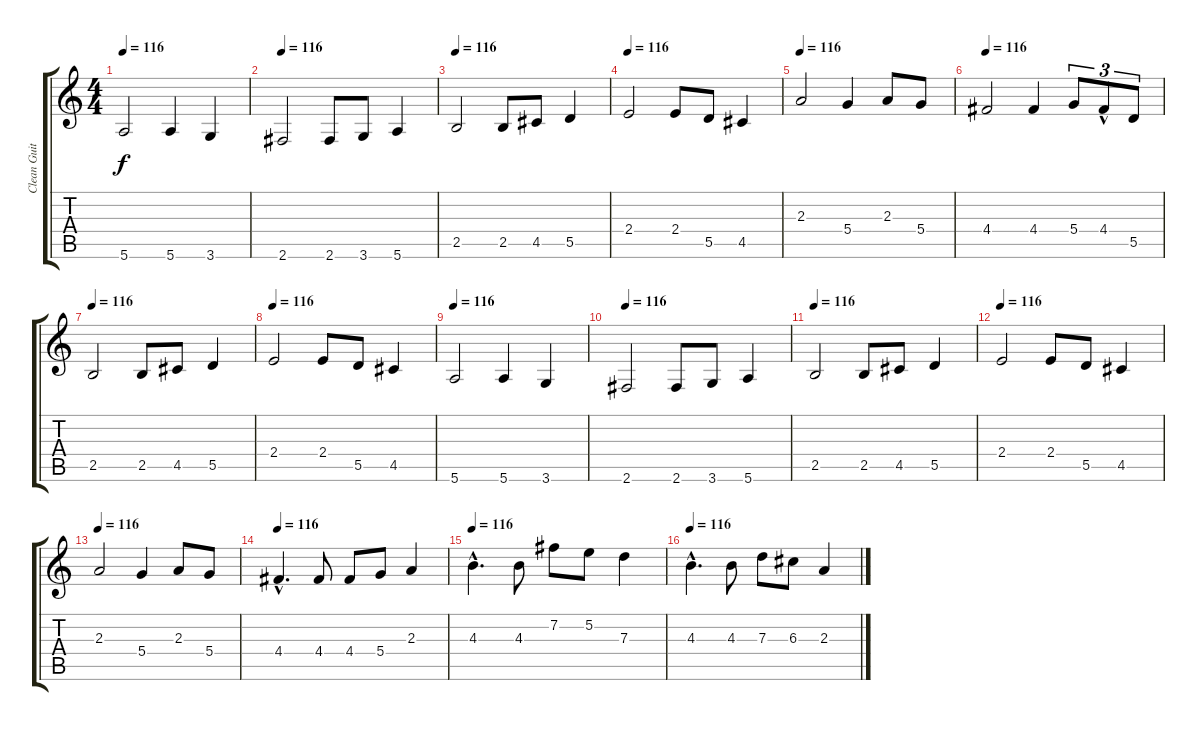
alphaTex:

\track ("Clean Guitar" "Clean Guit") {instrument electricguitarclean}
\staff {score tabs}
\tuning (E4 B3 G3 D3 A2 E2) {hide}
\ts (4 4)
\tempo 116
\clef g2
\ks c
5.6.2{dy f} 5.6.4 3.6.4 |
\tempo 116
2.6.2 2.6.8 3.6.8 5.6.4 |
\tempo 116
2.5.2 2.5.8 4.5.8 5.5.4 |
\tempo 116
2.4.2 2.4.8 5.5.8 4.5.4 |
\tempo 116
2.3.2 5.4.4 2.3.8 5.4.8 |
\tempo 116
4.4.2 4.4.4 5.4.8{tu (3 2)} 4.4{hac}.8{tu (3 2)} 5.5.8{tu (3 2)} |
\tempo 116
2.5.2 2.5.8 4.5.8 5.5.4 |
\tempo 116
2.4.2 2.4.8 5.5.8 4.5.4 |
\tempo 116
5.6.2 5.6.4 3.6.4 |
\tempo 116
2.6.2 2.6.8 3.6.8 5.6.4 |
\tempo 116
2.5.2 2.5.8 4.5.8 5.5.4 |
\tempo 116
2.4.2 2.4.8 5.5.8 4.5.4 |
\tempo 116
2.3.2 5.4.4 2.3.8 5.4.8 |
\tempo 116
4.4{hac}.4{d} 4.4.8 4.4.8 5.4.8 2.3.4 |
\tempo 116
4.3{hac}.4{d} 4.3.8 7.2.8 5.2.8 7.3.4 |
\tempo 116
4.3{hac}.4{d} 4.3.8 7.3.8 6.3.8 2.3.4
